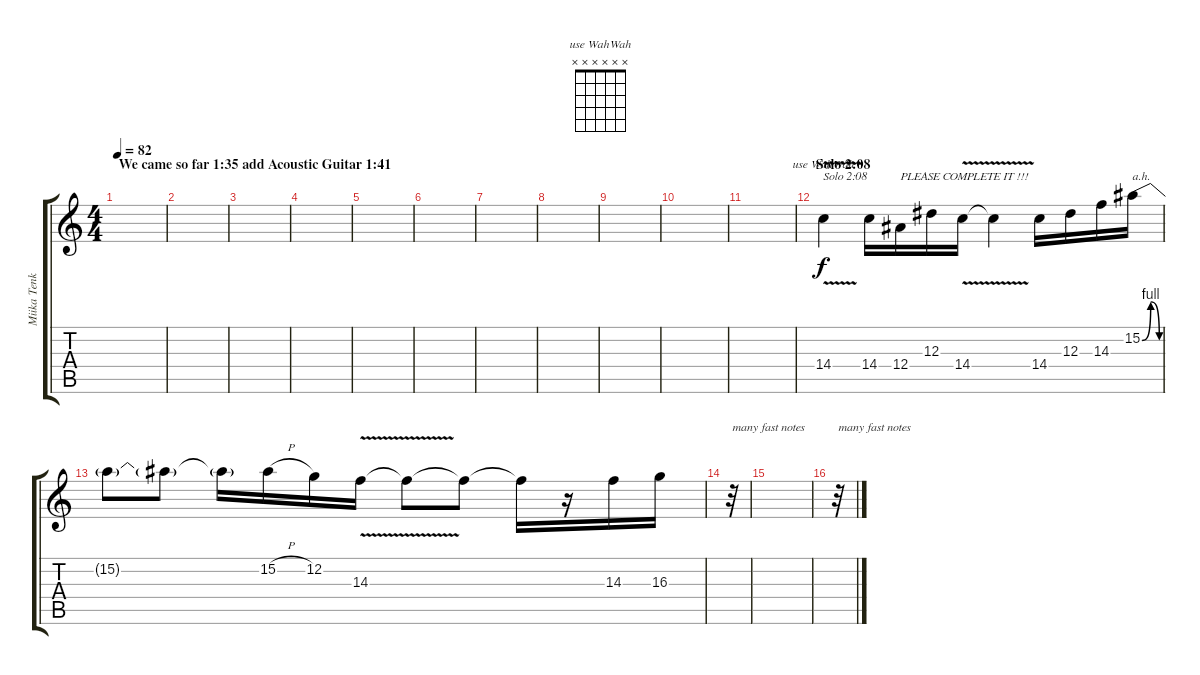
\track ("Miika Tenkula (Solo)" "Miika Tenk") {instrument distortionguitar}
\staff {score tabs}
\tuning (C4 G3 Eb3 Bb2 F2 C2) {hide}
\chord ("use WahWah" x x x x x x)
\ts (4 4)
\section ("" "We came so far 1:35")
\tempo 82
\clef g2
\ks c
|
|
\section ("" "add Acoustic Guitar 1:41")
|
|
|
|
|
|
|
|
|
\section ("" "Solo 2:08")
14.4{v}.4{ch "use WahWah" txt "Solo 2:08"} 14.4.16 12.4.16{txt "PLEASE COMPLETE IT !!!"} 12.3.16 14.4{v}.16 14.4{t}.4 14.4.16 12.3.16 14.3.16 15.2{be (bendrelease 0 0 15 4 58 4 60 0)}.16{txt "a.h."} |
15.2{t}.8 15.2{t}.8 15.2{t}.16 15.2{h}.16 12.2.16 14.3{v}.16 14.3{t}.8 14.3{t}.8 14.3{t}.16 r.16 14.3.16 16.3.16 |
r.32{txt "many fast notes"} |
|
r.32{txt "many fast notes"}
